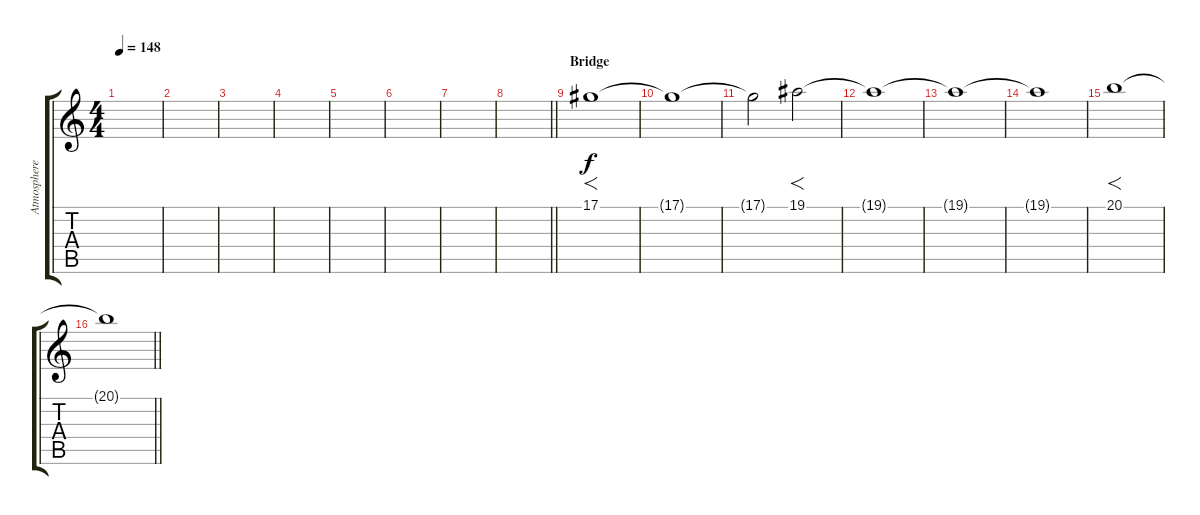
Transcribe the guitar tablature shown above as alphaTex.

\track ("Atmosphere" "Atmosphere") {instrument pad2warm}
\staff {score tabs}
\tuning (Eb4 Bb3 Gb3 Db3 Ab2 Db2) {hide}
\ts (4 4)
\tempo 148
\clef g2
\ks c
|
|
|
|
|
|
|
\barLineRight lightlight
|
\section ("" "Bridge")
17.1.1{f} |
17.1{t}.1 |
17.1{t}.2 19.1.2{f} |
19.1{t}.1 |
19.1{t}.1 |
19.1{t}.1 |
20.1.1{f} |
\barLineRight lightlight
20.1{t}.1
